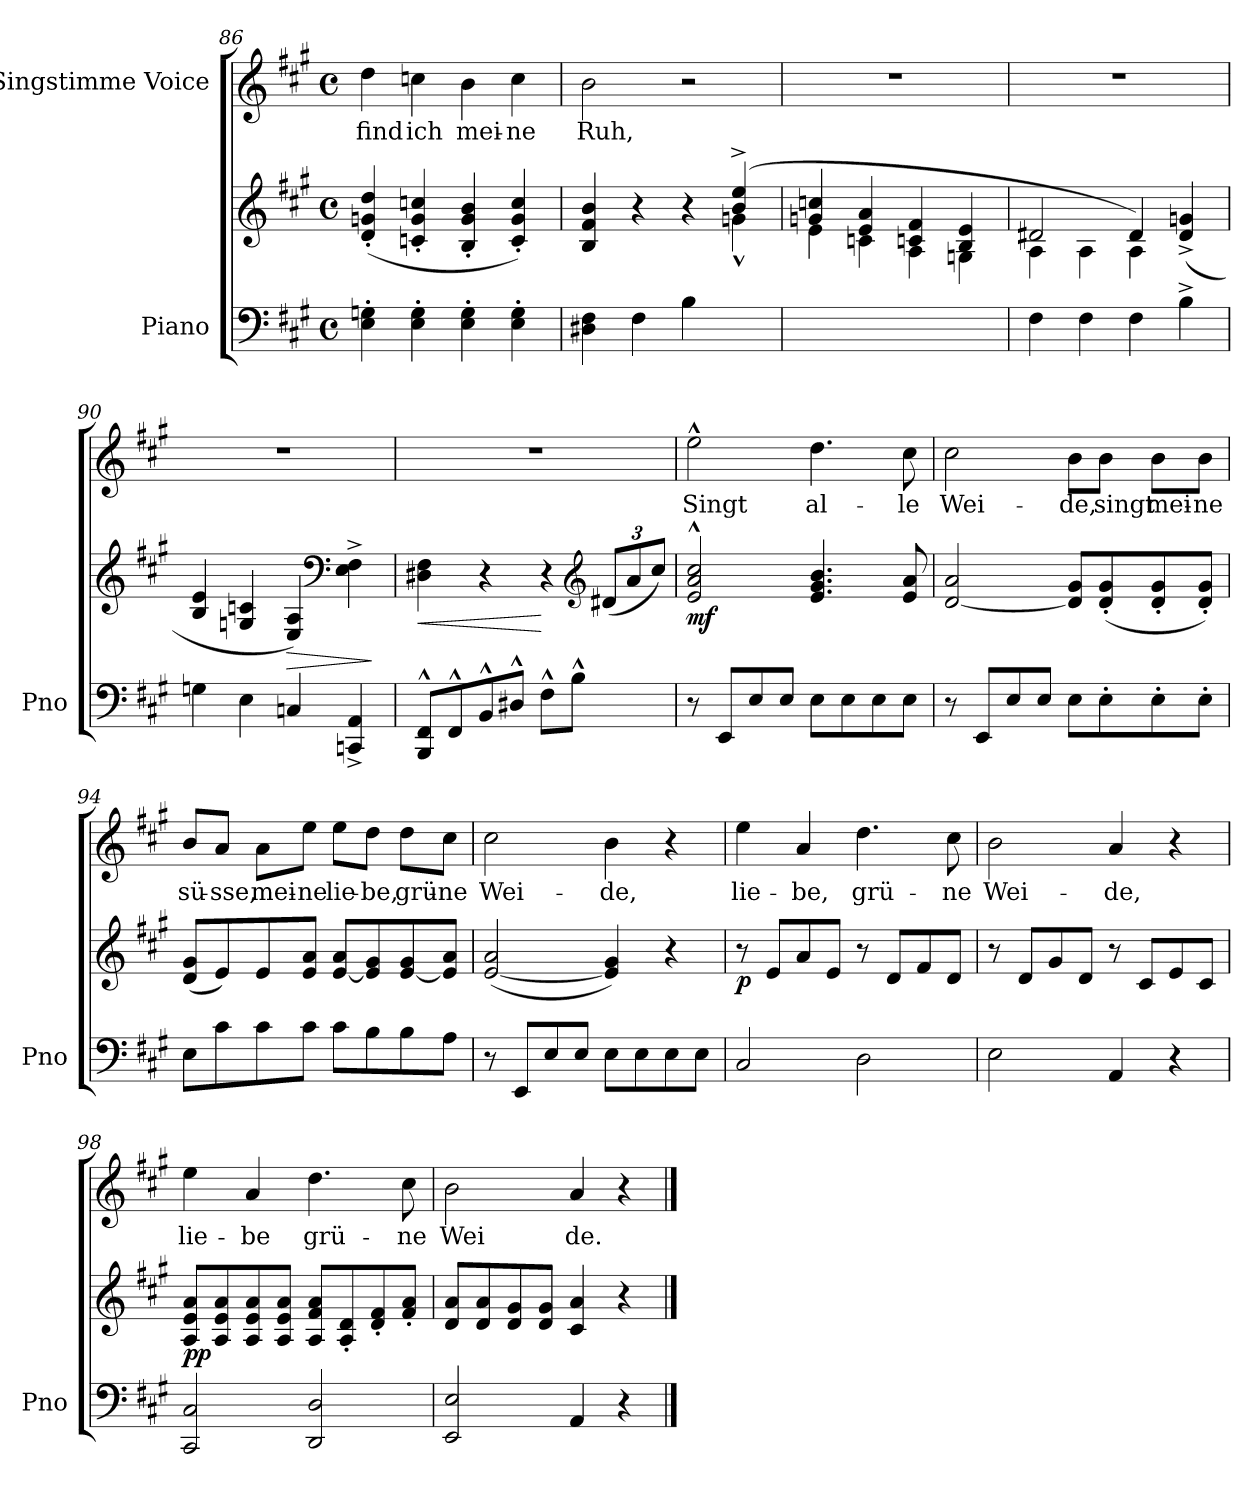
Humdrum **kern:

**kern	**kern	**dynam	**kern	**text
*part2	*part2	*part2	*part1	*part1
*staff3	*staff2	*staff2/3	*staff1	*staff1
*I"Piano	*	*	*I"Singstimme Voice	*
*I'Pno	*	*	*	*
*clefF4	*clefG2	*	*clefG2	*
*k[f#c#g#]	*k[f#c#g#]	*	*k[f#c#g#]	*
*M4/4	*M4/4	*	*M4/4	*
*met(c)	*met(c)	*	*met(c)	*
=86	=86	=86	=86	=86
!	!	!	!	!LO:LY:b
4E\' 4Gn\'	(<4d/' 4gn/' 4dd/'	.	4dd\	find
!	!	!	!	!LO:LY:b
4E\' 4G\'	4cn/' 4g/' 4ccn/'	.	4ccn\	ich
!	!	!	!	!LO:LY:b
4E\' 4G\'	4B/' 4g/' 4b/'	.	4b\	mei-
!	!	!	!	!LO:LY:b
4E\' 4G\'	4c/' 4g/' 4cc/')	.	4cc\	-ne
!!LO:LB:g=z
=87	=87	=87	=87	=87
*	*^	*	*	*
!	!	!	!	!	!LO:LY:b
4D#X\ 4F#\	4B/ 4f#/ 4b/	2.ryy	.	2b\	Ruh,
4F#\	4r	.	.	.	.
4B\	4r	.	.	2r	.
4ryy	(>4b/^ 4ee/^	(<4gn^^\	.	.	.
=88	=88	=88	=88	=88	=88
1ryy	4gn/ 4ccn/	4e\	.	1r	.
.	4e/ 4a/	4cn\	.	.	.
.	4cn/ 4f#/	4A\	.	.	.
.	4B/ 4e/	4Gn\	.	.	.
=89	=89	=89	=89	=89	=89
4F#\)	2d#X/	4A\	.	1r	.
4F#\	.	4A\	.	.	.
4F#\	4d#/)	4A\	.	.	.
4B^\	(<4d#/^ 4gn/^	4ryy	.	.	.
*	*v	*v	*	*	*
=90	=90	=90	=90	=90
4Gn\	4B/ 4e/	.	1r	.
4E\	4Gn/ 4cn/	.	.	.
!	!	!LO:HP:b	!	!
4Cn/	4E/ 4A/)	>	.	.
*	*clefF4	*	*	*
4CCn/^ 4AA/^	4E\^ 4F#\^	.	.	.
.	.	]	.	.
=91	=91	=91	=91	=91
!	!	!LO:HP:b	!	!
8BBB/^^ 8FF#/^^L	4D#X\ 4F#\	<	1r	.
8FF#^^/	.	.	.	.
8BB^^/	4r	.	.	.
8D#X^^/J	.	.	.	.
8F#^^\L	4r	[	.	.
8B^^\J	.	.	.	.
*	*clefG2	*	*	*
*	*Xbrackettup	*	*	*
4ryy	(<12d#X/L	.	.	.
.	12a/	.	.	.
.	12cc#/J)	.	.	.
!!LO:LB:g=z
=92	=92	=92	=92	=92
!	!	!LO:DY:b	!	!LO:LY:b
8r	2e/^^ 2a/^^ 2cc#/^^	mf	2ee^^\	Singt
8EE/L	.	.	.	.
8E/	.	.	.	.
8E/J	.	.	.	.
!	!	!	!	!LO:LY:b
8E\L	4.e/ 4.g#/ 4.b/	.	4.dd\	al-
8E\	.	.	.	.
8E\	.	.	.	.
!	!	!	!	!LO:LY:b
8E\J	8e/ 8a/	.	8cc#\	-le
=93	=93	=93	=93	=93
!	!	!	!	!LO:LY:b
8r	[2d/ 2a/	.	2cc#\	Wei-
8EE/L	.	.	.	.
8E/	.	.	.	.
8E/J	.	.	.	.
!	!	!	!	!LO:LY:b
8E\L	8d/] 8g#/L	.	8b\L	-de,
!	!	!	!	!LO:LY:b
8E'\	(<8d/' 8g#/'	.	8b\J	singt
!	!	!	!	!LO:LY:b
8E'\	8d/' 8g#/'	.	8b\L	mei-
!	!	!	!	!LO:LY:b
8E'\J	8d/' 8g#/'J)	.	8b\J	-ne
=94	=94	=94	=94	=94
!	!	!	!	!LO:LY:b
8E\L	(<8d/ 8g#/L	.	8b/L	sü-
!	!	!	!	!LO:LY:b
8c#\	8e/)	.	8a/J	-sse,
!	!	!	!	!LO:LY:b
8c#\	8e/	.	8a\L	mei-
!	!	!	!	!LO:LY:b
8c#\J	8e/ 8a/J	.	8ee\J	-ne
!	!	!	!	!LO:LY:b
8c#\L	[8e/ 8a/L	.	8ee\L	lie-
!	!	!	!	!LO:LY:b
8B\	8e/] 8g#/	.	8dd\J	-be,
!	!	!	!	!LO:LY:b
8B\	[8e/ 8g#/	.	8dd\L	grü-
!	!	!	!	!LO:LY:b
8A\J	8e/] 8a/J	.	8cc#\J	-ne
=95	=95	=95	=95	=95
!	!	!	!	!LO:LY:b
8r	(>[2e/ 2a/	.	2cc#\	Wei-
8EE/L	.	.	.	.
8E/	.	.	.	.
8E/J	.	.	.	.
!	!	!	!	!LO:LY:b
8E\L	4e/] 4g#/)	.	4b\	-de,
8E\	.	.	.	.
8E\	4r	.	4r	.
8E\J	.	.	.	.
!!LO:LB:g=z
=96	=96	=96	=96	=96
!	!	!LO:DY:b	!	!LO:LY:b
2C#/	8r	p	4ee\	lie-
.	8e/L	.	.	.
!	!	!	!	!LO:LY:b
.	8a/	.	4a/	-be,
.	8e/J	.	.	.
!	!	!	!	!LO:LY:b
2D\	8r	.	4.dd\	grü-
.	8d/L	.	.	.
.	8f#/	.	.	.
!	!	!	!	!LO:LY:b
.	8d/J	.	8cc#\	-ne
=97	=97	=97	=97	=97
!	!	!	!	!LO:LY:b
2E\	8r	.	2b\	Wei-
.	8d/L	.	.	.
.	8g#/	.	.	.
.	8d/J	.	.	.
!	!	!	!	!LO:LY:b
4AA/	8r	.	4a/	-de,
.	8c#/L	.	.	.
4r	8e/	.	4r	.
.	8c#/J	.	.	.
=98	=98	=98	=98	=98
!	!	!LO:DY:b	!	!LO:LY:b
2CC#/ 2C#/	8A/ 8e/ 8a/L	pp	4ee\	lie-
.	8A/ 8e/ 8a/	.	.	.
!	!	!	!	!LO:LY:b
.	8A/ 8e/ 8a/	.	4a/	-be
.	8A/ 8e/ 8a/J	.	.	.
!	!	!	!	!LO:LY:b
2DD/ 2D/	8A/ 8f#/ 8a/L	.	4.dd\	grü-
.	8A/' 8d/'	.	.	.
.	8d/' 8f#/'	.	.	.
!	!	!	!	!LO:LY:b
.	8f#/' 8a/'J	.	8cc#\	-ne
=99	=99	=99	=99	=99
!	!	!	!	!LO:LY:b
2EE/ 2E/	8d/ 8a/L	.	2b\	Wei
.	8d/ 8a/	.	.	.
.	8d/ 8g#/	.	.	.
.	8d/ 8g#/J	.	.	.
!	!	!	!	!LO:LY:b
4AA/	4c#/ 4a/	.	4a/	de.
4r	4r	.	4r	.
==	==	==	==	==
*-	*-	*-	*-	*-
